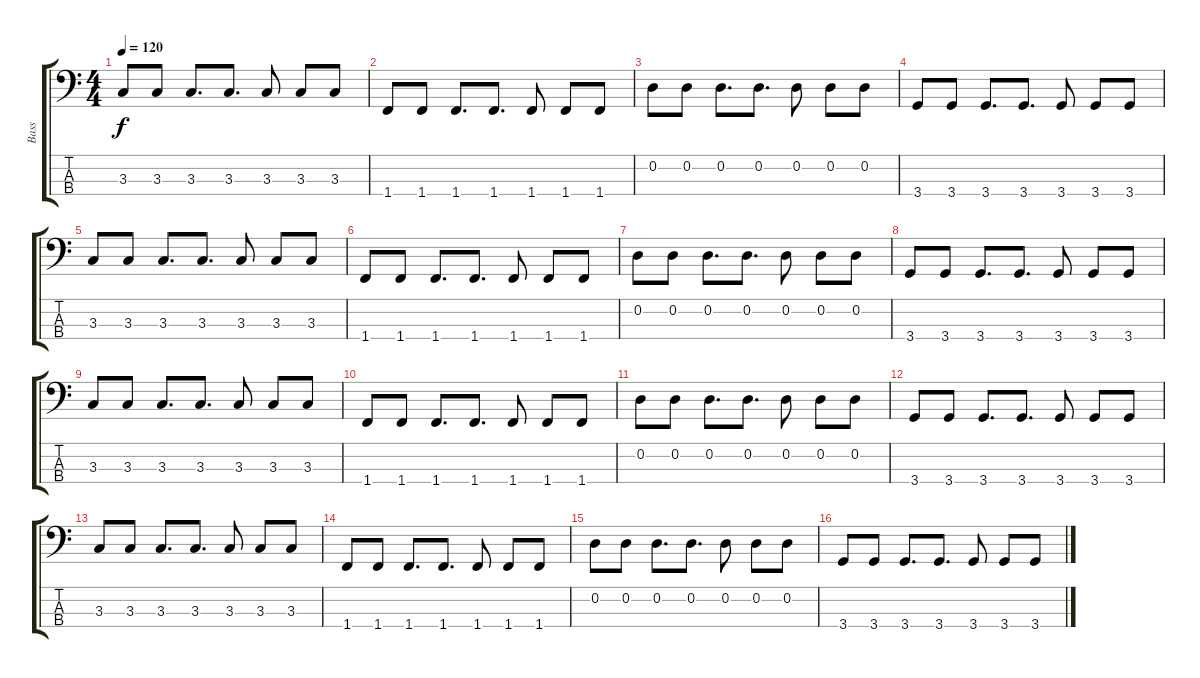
\track ("Bass" "Bass") {instrument electricbassfinger}
\staff {score tabs}
\tuning (G2 D2 A1 E1) {hide}
\ts (4 4)
\tempo 120
\clef f4
\ks c
3.3.8{dy f} 3.3.8 3.3.8{d} 3.3.8{d} 3.3.8 3.3.8 3.3.8 |
1.4.8 1.4.8 1.4.8{d} 1.4.8{d} 1.4.8 1.4.8 1.4.8 |
0.2.8 0.2.8 0.2.8{d} 0.2.8{d} 0.2.8 0.2.8 0.2.8 |
3.4.8 3.4.8 3.4.8{d} 3.4.8{d} 3.4.8 3.4.8 3.4.8 |
3.3.8 3.3.8 3.3.8{d} 3.3.8{d} 3.3.8 3.3.8 3.3.8 |
1.4.8 1.4.8 1.4.8{d} 1.4.8{d} 1.4.8 1.4.8 1.4.8 |
0.2.8 0.2.8 0.2.8{d} 0.2.8{d} 0.2.8 0.2.8 0.2.8 |
3.4.8 3.4.8 3.4.8{d} 3.4.8{d} 3.4.8 3.4.8 3.4.8 |
3.3.8 3.3.8 3.3.8{d} 3.3.8{d} 3.3.8 3.3.8 3.3.8 |
1.4.8 1.4.8 1.4.8{d} 1.4.8{d} 1.4.8 1.4.8 1.4.8 |
0.2.8 0.2.8 0.2.8{d} 0.2.8{d} 0.2.8 0.2.8 0.2.8 |
3.4.8 3.4.8 3.4.8{d} 3.4.8{d} 3.4.8 3.4.8 3.4.8 |
3.3.8 3.3.8 3.3.8{d} 3.3.8{d} 3.3.8 3.3.8 3.3.8 |
1.4.8 1.4.8 1.4.8{d} 1.4.8{d} 1.4.8 1.4.8 1.4.8 |
0.2.8 0.2.8 0.2.8{d} 0.2.8{d} 0.2.8 0.2.8 0.2.8 |
3.4.8 3.4.8 3.4.8{d} 3.4.8{d} 3.4.8 3.4.8 3.4.8
